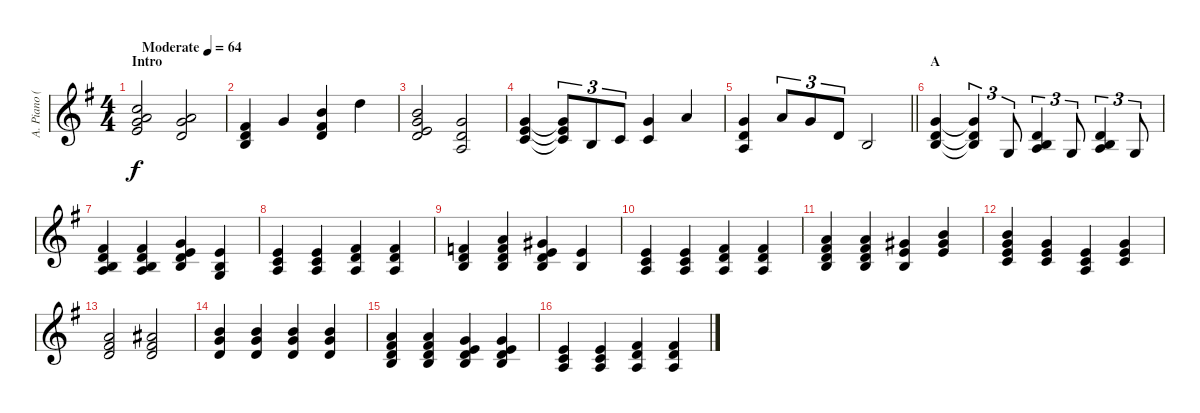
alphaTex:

\track ("A. Piano (Right Hand)" "A. Piano (") {instrument acousticgrandpiano}
\staff {score}
\tuning (E5 B4 G4 D4 A3 E3 B2) {hide}
\ts (4 4)
\section ("" "Intro")
\tempo (64 "Moderate")
\clef g2
\ks g
(1.2 2.3 5.4 7.5).2{dy f instrument acousticgrandpiano} (2.3 5.4 5.5).2 |
(4.4 5.5 7.6).4 0.3.4 (0.2 4.4 5.5).4 3.2.4 |
(0.2 0.3 2.4 5.5).2 (0.3 0.4 0.5).2 |
(0.3 2.4 3.5).4 (0.3{t} 2.4{t} 3.5{t}).8{tu (3 2)} 2.5.8{tu (3 2)} 3.5.8{tu (3 2)} (0.3 3.5).4 2.3.4 |
\barLineRight lightlight
(0.3 0.4 0.5).4 2.3.8{tu (3 2)} 0.3.8{tu (3 2)} 0.4.8{tu (3 2)} 2.5.2 |
\section ("" "A")
(0.3 0.4 2.5).4 (0.3{t} 0.4{t} 2.5{t}).4{tu (3 2)} 3.6.8{tu (3 2)} (0.4 2.5 5.6).4{tu (3 2)} 3.6.8{tu (3 2)} (0.4 2.5 5.6).4{tu (3 2)} 3.6.8{tu (3 2)} |
(4.4 5.5 7.6 10.7).4 (4.4 5.5 7.6 10.7).4 (0.3 2.4 5.5 7.6).4 (2.4 2.5 3.6).4 |
(2.4 3.5 5.6).4 (2.4 3.5 5.6).4 (4.4 5.5 5.6).4 (4.4 5.5 5.6).4 |
(3.4 5.5 7.6).4 (2.3 3.4 5.5 7.6).4 (1.3 2.4 5.5 7.6).4 (2.4 2.5).4 |
(2.4 3.5 5.6).4 (2.4 3.5 5.6).4 (4.4 5.5 5.6).4 (4.4 5.5 5.6).4 |
(2.3 4.4 5.5 7.6).4 (2.3 4.4 5.5 7.6).4 (1.3 2.4 2.5).4 (0.2 1.3 2.4).4 |
(0.2 0.3 2.4 3.5).4 (0.3 2.4 3.5).4 (2.4 3.5 5.6).4 (0.3 2.4 3.5).4 |
(2.3 4.4 5.5).2 (3.3 4.4 5.5).2 |
(0.2 0.3 0.4).4 (0.2 0.3 0.4).4 (0.2 0.3 0.4).4 (0.2 0.3 0.4).4 |
(2.3 4.4 5.5 7.6).4 (2.3 4.4 5.5 7.6).4 (0.3 2.4 5.5 7.6).4 (0.3 2.4 5.5 7.6).4 |
(2.4 3.5 5.6).4 (2.4 3.5 5.6).4 (4.4 5.5 5.6).4 (4.4 5.5 5.6).4
